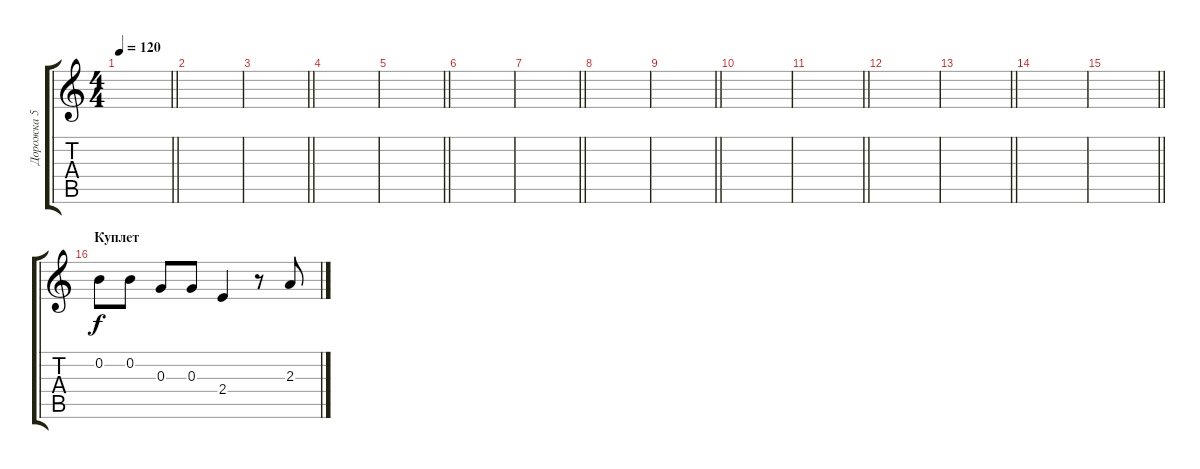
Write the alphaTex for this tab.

\track ("Дорожка 5" "Дорожка 5") {instrument distortionguitar}
\staff {score tabs}
\tuning (E4 B3 G3 D3 A2 E2) {hide}
\ts (4 4)
\tempo 120
\clef g2
\barLineRight lightlight
\ks c
|
|
\barLineRight lightlight
|
|
\barLineRight lightlight
|
|
\barLineRight lightlight
|
|
\barLineRight lightlight
|
|
\barLineRight lightlight
|
|
\barLineRight lightlight
|
|
\barLineRight lightlight
|
\section ("" "Куплет")
0.2.8 0.2.8 0.3.8 0.3.8 2.4.4 r.8 2.3.8
